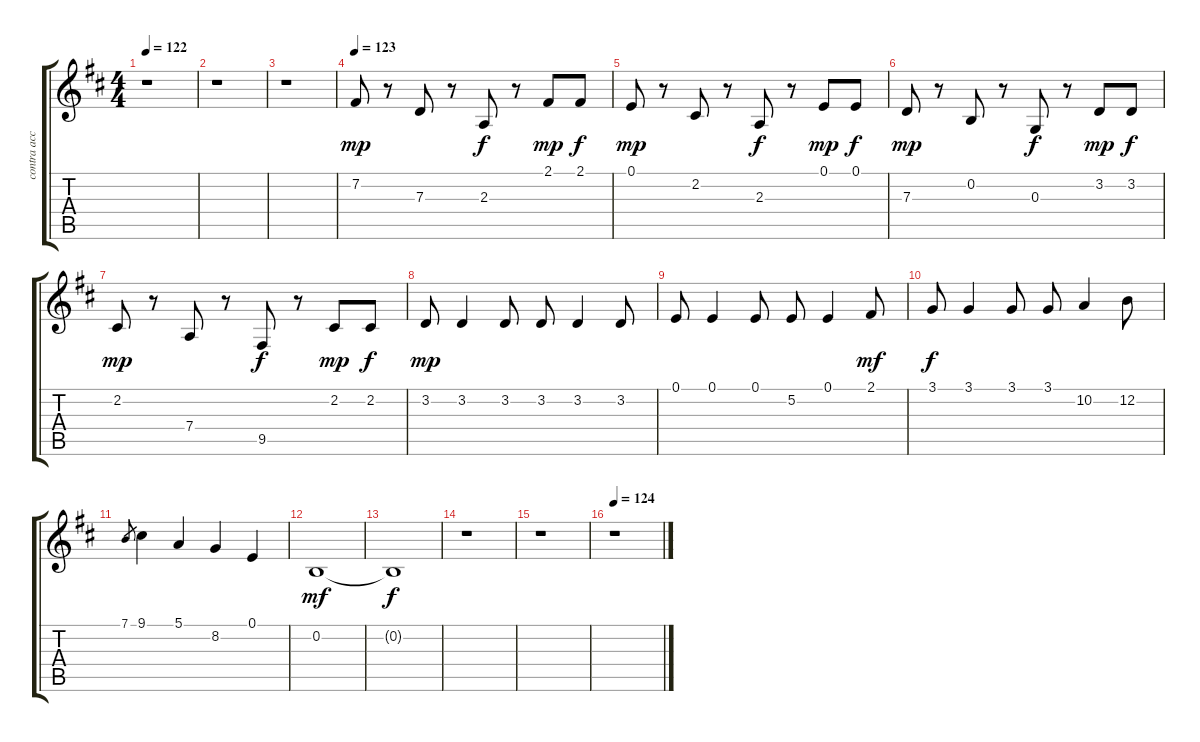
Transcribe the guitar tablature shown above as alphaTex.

\track ("contra accompaniment" "contra acc") {instrument oboe}
\staff {score tabs}
\tuning (E4 B3 G3 D3 A2 E2) {hide}
\ts (4 4)
\tempo 122
\clef g2
\ks bminor
r.1{dy f} |
r.1 |
r.1 |
\tempo 123
7.2.8{dy mp} r.8 7.3.8 r.8 2.3.8{dy f} r.8 2.1.8{dy mp} 2.1.8{dy f} |
0.1.8{dy mp} r.8 2.2.8 r.8 2.3.8{dy f} r.8 0.1.8{dy mp} 0.1.8{dy f} |
7.3.8{dy mp} r.8 0.2.8 r.8 0.3.8{dy f} r.8 3.2.8{dy mp} 3.2.8{dy f} |
2.2.8{dy mp} r.8 7.4.8 r.8 9.5.8{dy f} r.8 2.2.8{dy mp} 2.2.8{dy f} |
3.2.8{dy mp} 3.2.4 3.2.8 3.2.8 3.2.4 3.2.8 |
0.1.8 0.1.4 0.1.8 5.2.8 0.1.4 2.1.8{dy mf} |
3.1.8{dy f} 3.1.4 3.1.8 3.1.8 10.2.4 12.2.8 |
7.1.8{gr} 9.1.4 5.1.4 8.2.4 0.1.4 |
0.2.1{dy mf} |
0.2{t}.1{dy f} |
r.1 |
r.1 |
\tempo 124
r.1
